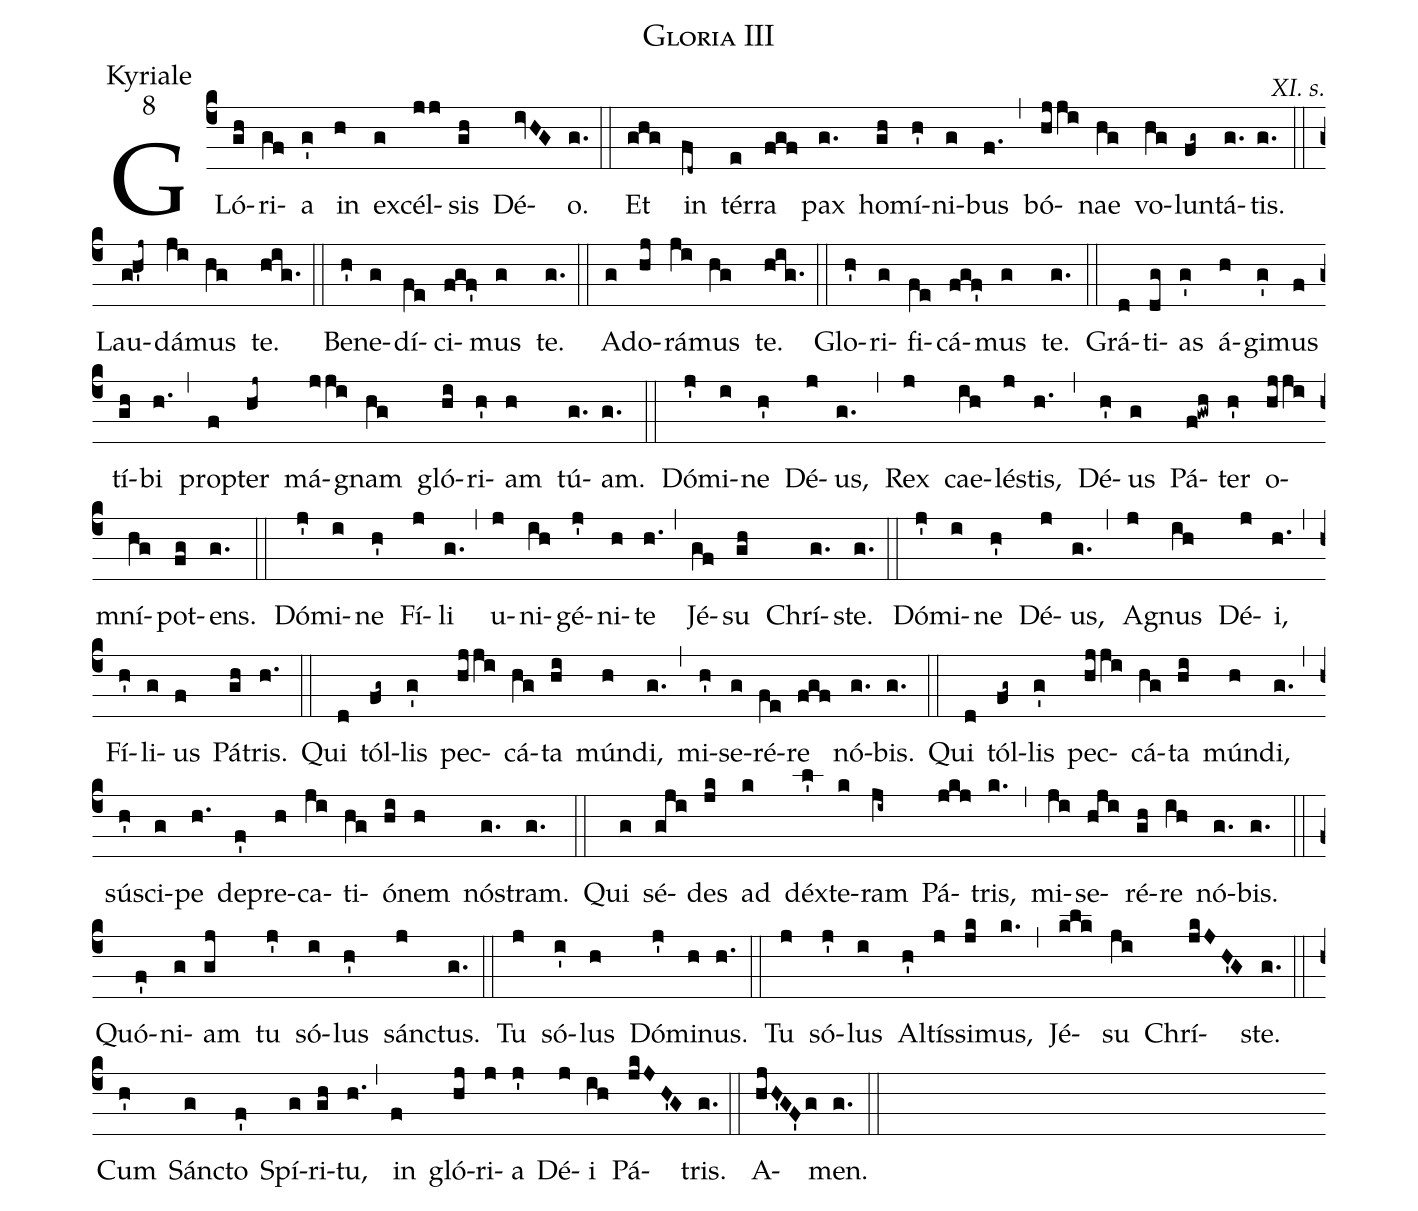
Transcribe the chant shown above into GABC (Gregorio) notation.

name:Gloria III;
office-part:Kyriale;
mode:8;
commentary:XI. s.;
%%
(c4) GLó(gh)ri(gf)a(g') in(h) ex(g)cél(jj)sis(gh) Dé(ivHG)o.(g.) (::) Et(ghg) in(fd~) tér(e)ra(fgf) pax(g.) ho(gh)mí(h')ni(g)bus(f.) (,) bó(hjji)nae(hg) vo(hg)lun(fg~)tá(g.)tis.(g.) (::) Lau(g!h'j~)dá(ji)mus(hg) te.(hig.) (::) Be(h')ne(g)dí(fe)ci(fgf')mus(g) te.(g.) (::) Ad(g)o(hj)rá(ji)mus(hg) te.(hig.) (::) Glo(h')ri(g)fi(fe)cá(fgf')mus(g) te.(g.) (::) Grá(d)ti(dg)as(g') á(h)gi(g')mus(f) tí(gh)bi(h.) (,) pro(f)pter(hj~) má(jji)gnam(hg) gló(hi)ri(h')am(h) tú(g.)am.(g.) (::) Dó(j')mi(i)ne(h') Dé(j)us,(g.) (,) Rex(j) cae(ih)lé(j)stis,(h.) (,) Dé(h')us(g) Pá(f!gwh)ter(h') o(hjji)mní(hg)pot(fg)ens.(g.) (::) Dó(j')mi(i)ne(h') Fí(j)li(g.) (,) u(j)ni(ih)gé(j')ni(h)te(h.) (,) Jé(gf)su(gh) Chrí(g.)ste.(g.) (::) Dó(j')mi(i)ne(h') Dé(j)us,(g.) (,) A(j)gnus(ih) Dé(j)i,(h.) (,) Fí(h')li(g)us(f) Pá(gh)tris.(h.) (::) Qui(d) tól(fg~)lis(g') pec(hjji)cá(hg)ta(hi) mún(h)di,(g.) (,) mi(h')se(g)ré(fe)re(fgf) nó(g.)bis.(g.) (::) Qui(d) tól(fg~)lis(g') pec(hjji)cá(hg)ta(hi) mún(h)di,(g.) (,) sús(h')ci(g)pe(h.) de(f')pre(h)ca(ji)ti(hg)ó(hi)nem(h) nó(g.)stram.(g.) (::) Qui(g) sé(gji)des(jk) ad(k) déx(l')te(k)ram(ji~) Pá(jkj)tris,(k.) (,) mi(ji)se(hji)ré(gh)re(ih) nó(g.)bis.(g.) (::) Quó(f')ni(g)am(gj) tu(j') só(i)lus(h') sán(j)ctus.(g.) (::) Tu(j) só(i')lus(h) Dó(j')mi(h)nus.(h.) (::) Tu(j) só(j')lus(i) Al(h')tís(j)si(jk)mus,(k.) (,) Jé(klk)su(ji) Chrí(jkJH'G)ste.(g.) (::) Cum(h') Sán(g)cto(f') Spí(g)ri(gh)tu,(h.) (,) in(f) gló(hj)ri(j)a(j') Dé(j)i(ih) Pá(jkJH'G)tris.(g.) (::) A(hjH'GF'g)men.(g.) (::)
